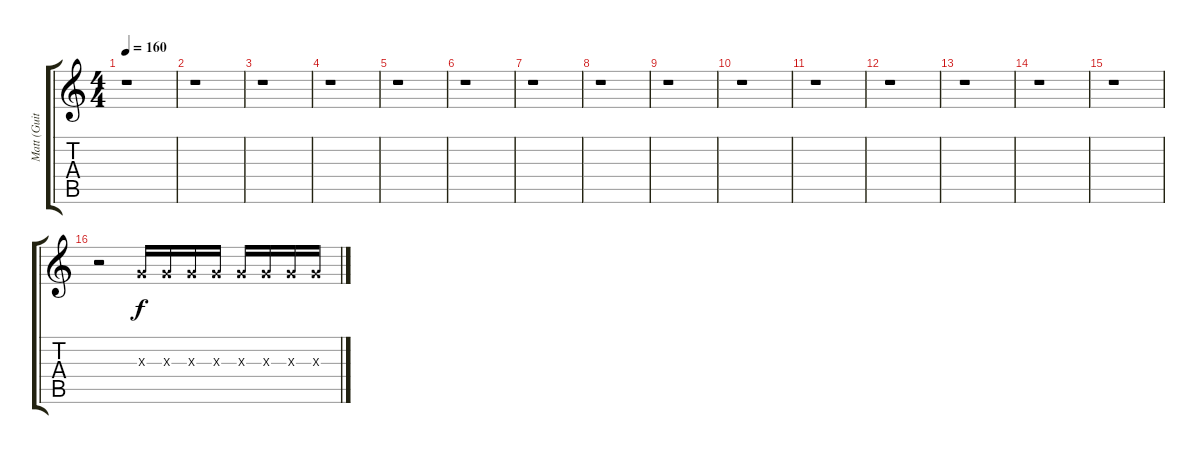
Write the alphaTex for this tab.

\track ("Matt (Guitar2)" "Matt (Guit") {instrument distortionguitar}
\staff {score tabs}
\tuning (E4 B3 G3 D3 A2 D2) {hide}
\ts (4 4)
\tempo 160
\clef g2
\ks c
r.1{dy f} |
r.1 |
r.1 |
r.1 |
r.1 |
r.1 |
r.1 |
r.1 |
r.1 |
r.1 |
r.1 |
r.1 |
r.1 |
r.1 |
r.1 |
r.2 0.3{x}.16 0.3{x}.16 0.3{x}.16 0.3{x}.16 0.3{x}.16 0.3{x}.16 0.3{x}.16 0.3{x}.16
